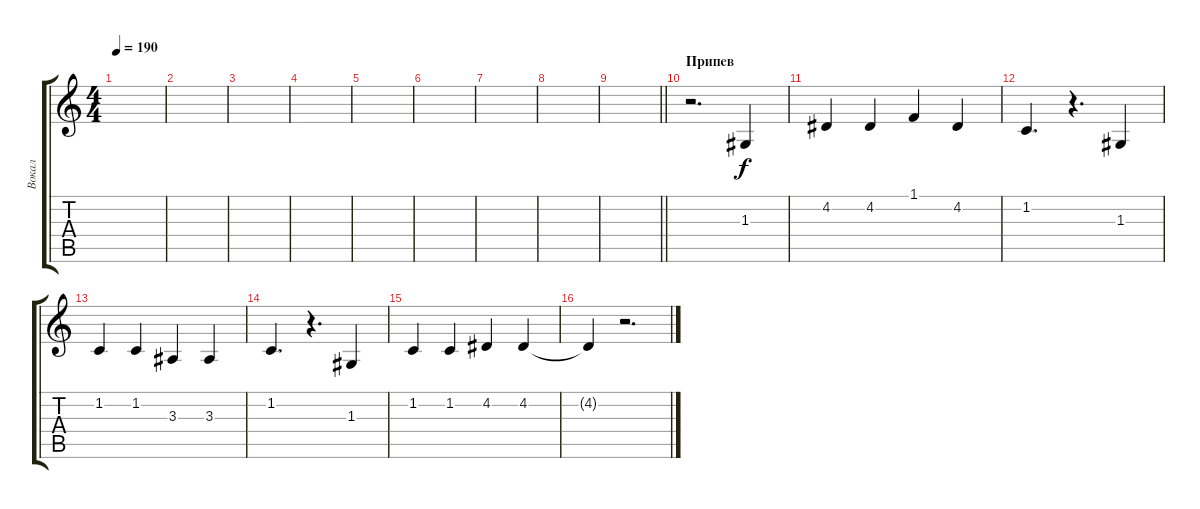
\track ("Вокал" "Вокал") {instrument lead2sawtooth}
\staff {score tabs}
\tuning (E4 B3 G3 D3 A2 E2) {hide}
\ts (4 4)
\tempo 190
\clef g2
\ks c
|
|
|
|
|
|
|
|
\barLineRight lightlight
|
\section ("" "Припев")
r.2{d} 1.3.4 |
4.2.4 4.2.4 1.1.4 4.2.4 |
1.2.4{d} r.4{d} 1.3.4 |
1.2.4 1.2.4 3.3.4 3.3.4 |
1.2.4{d} r.4{d} 1.3.4 |
1.2.4 1.2.4 4.2.4 4.2.4 |
4.2{t}.4 r.2{d}
